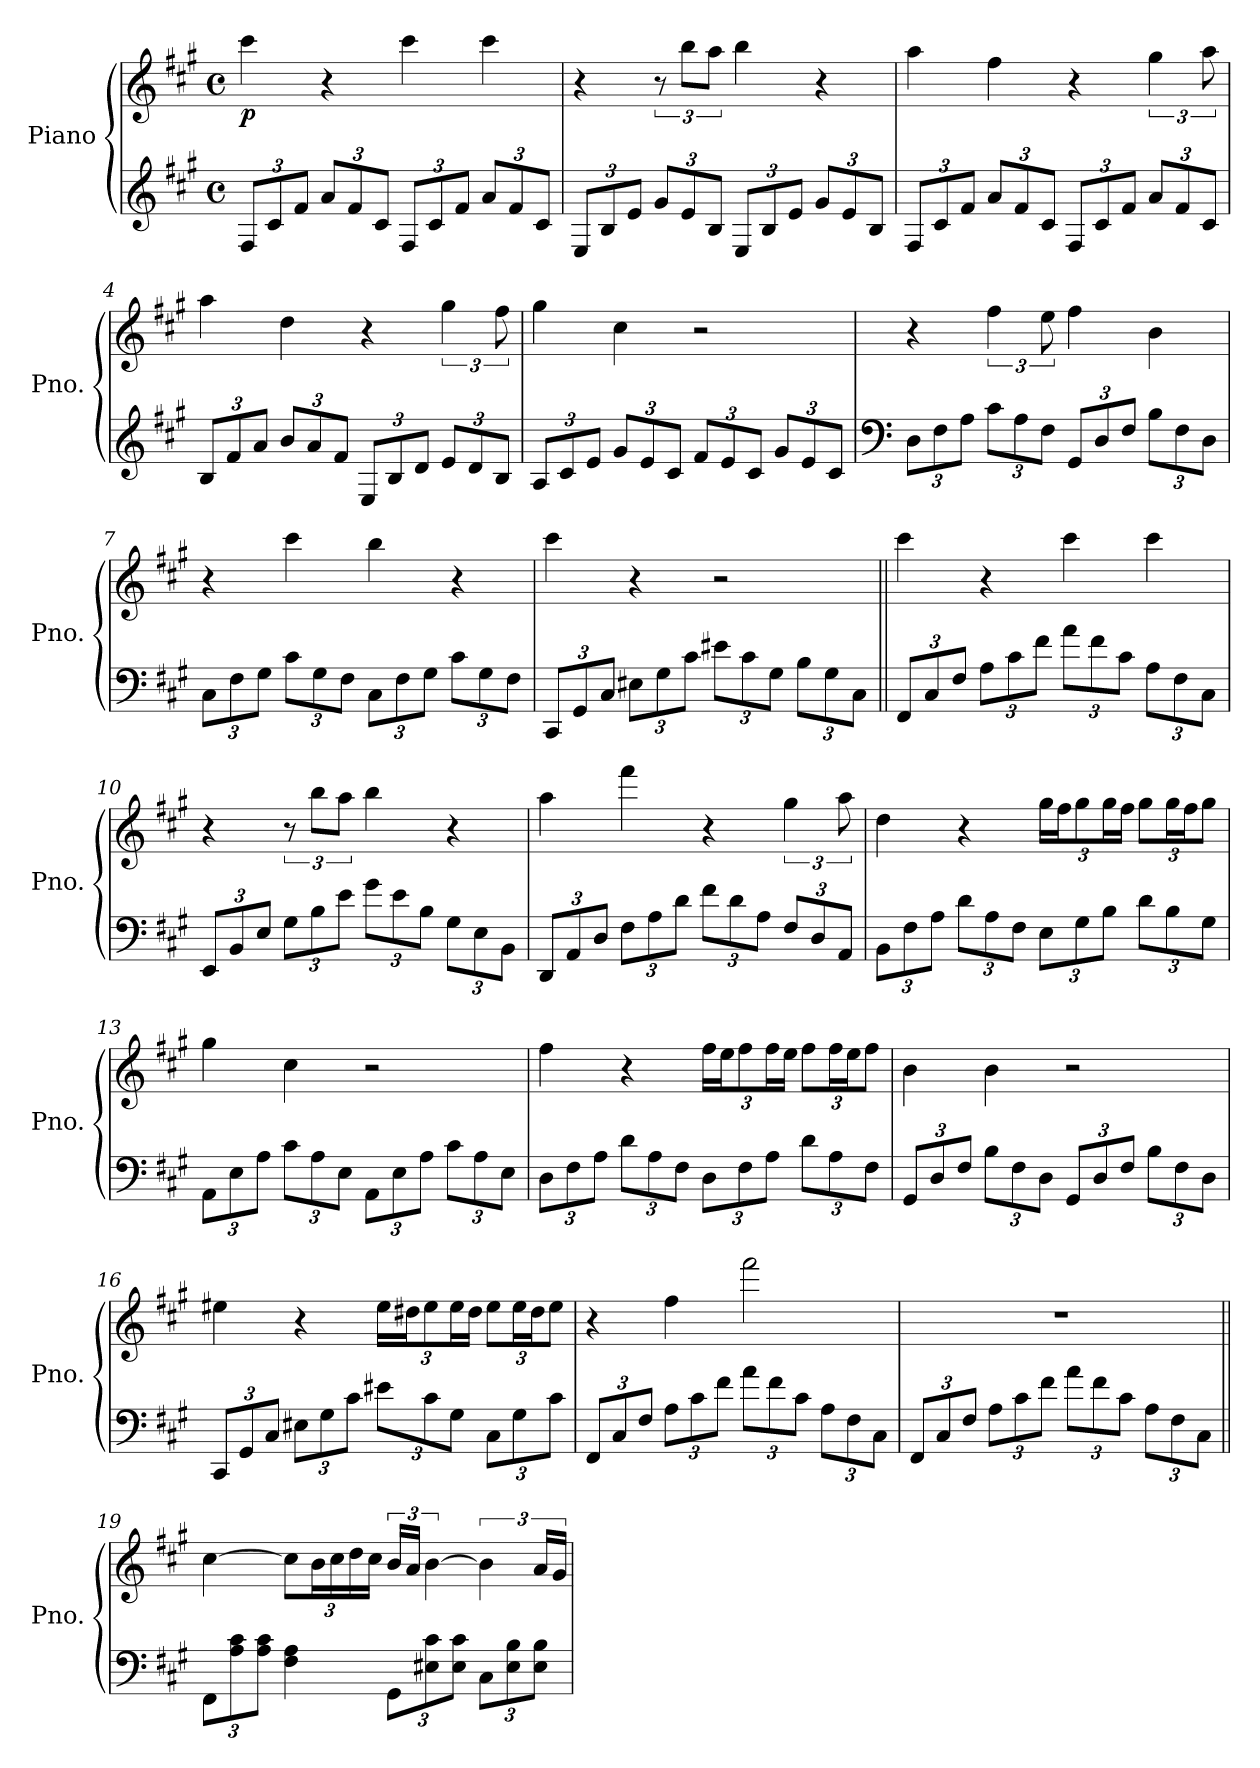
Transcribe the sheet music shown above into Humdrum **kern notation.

**kern	**kern	**dynam
*part1	*part1	*part1
*staff2	*staff1	*staff1/2
*I"Piano	*	*
*I'Pno.	*	*
*clefG2	*clefG2	*
*k[f#c#g#]	*k[f#c#g#]	*
*M4/4	*M4/4	*
*met(c)	*met(c)	*
*MM60	*MM60	*
*Xbrackettup	*	*
=1	=1	=1
!	!	!LO:DY:b
12F#/L	4ccc#\	p
12c#/	.	.
12f#/J	.	.
12a/L	4r	.
12f#/	.	.
12c#/J	.	.
12F#/L	4ccc#\	.
12c#/	.	.
12f#/J	.	.
12a/L	4ccc#\	.
12f#/	.	.
12c#/J	.	.
=2	=2	=2
12E/L	4r	.
12B/	.	.
12e/J	.	.
12g#/L	12r	.
12e/	12bb\L	.
12B/J	12aa\J	.
12E/L	4bb\	.
12B/	.	.
12e/J	.	.
12g#/L	4r	.
12e/	.	.
12B/J	.	.
=3	=3	=3
12F#/L	4aa\	.
12c#/	.	.
12f#/J	.	.
12a/L	4ff#\	.
12f#/	.	.
12c#/J	.	.
12F#/L	4r	.
12c#/	.	.
12f#/J	.	.
12a/L	6gg#\	.
12f#/	.	.
12c#/J	12aa\	.
!!LO:LB:g=z
=4	=4	=4
12B/L	4aa\	.
12f#/	.	.
12a/J	.	.
12b/L	4dd\	.
12a/	.	.
12f#/J	.	.
12E/L	4r	.
12B/	.	.
12d/J	.	.
12e/L	6gg#\	.
12d/	.	.
12B/J	12ff#\	.
=5	=5	=5
12A/L	4gg#\	.
12c#/	.	.
12e/J	.	.
12g#/L	4cc#\	.
12e/	.	.
12c#/J	.	.
12f#/L	2r	.
12e/	.	.
12c#/J	.	.
12g#/L	.	.
12e/	.	.
12c#/J	.	.
=6	=6	=6
*clefF4	*	*
12D\L	4r	.
12F#\	.	.
12A\J	.	.
12c#\L	6ff#\	.
12A\	.	.
12F#\J	12ee\	.
12GG#/L	4ff#\	.
12D/	.	.
12F#/J	.	.
12B\L	4b\	.
12F#\	.	.
12D\J	.	.
!!LO:LB:g=z
=7	=7	=7
12C#\L	4r	.
12F#\	.	.
12G#\J	.	.
12c#\L	4ccc#\	.
12G#\	.	.
12F#\J	.	.
12C#\L	4bb\	.
12F#\	.	.
12G#\J	.	.
12c#\L	4r	.
12G#\	.	.
12F#\J	.	.
=8	=8	=8
12CC#/L	4ccc#\	.
12GG#/	.	.
12C#/J	.	.
12E#X\L	4r	.
12G#\	.	.
12c#\J	.	.
12e#X\L	2r	.
12c#\	.	.
12G#\J	.	.
12B\L	.	.
12G#\	.	.
12C#\J	.	.
=9||	=9||	=9||
12FF#/L	4ccc#\	.
12C#/	.	.
12F#/J	.	.
12A\L	4r	.
12c#\	.	.
12f#\J	.	.
12a\L	4ccc#\	.
12f#\	.	.
12c#\J	.	.
12A\L	4ccc#\	.
12F#\	.	.
12C#\J	.	.
!!LO:LB:g=z
=10	=10	=10
12EE/L	4r	.
12BB/	.	.
12E/J	.	.
12G#\L	12r	.
12B\	12bb\L	.
12e\J	12aa\J	.
12g#\L	4bb\	.
12e\	.	.
12B\J	.	.
12G#\L	4r	.
12E\	.	.
12BB\J	.	.
=11	=11	=11
12DD/L	4aa\	.
12AA/	.	.
12D/J	.	.
12F#\L	4fff#\	.
12A\	.	.
12d\J	.	.
12f#\L	4r	.
12d\	.	.
12A\J	.	.
12F#/L	6gg#\	.
12D/	.	.
12AA/J	12aa\	.
=12	=12	=12
12BB\L	4dd\	.
12F#\	.	.
12A\J	.	.
12d\L	4r	.
12A\	.	.
12F#\J	.	.
*	*Xbrackettup	*
12E\L	24gg#\LL	.
.	24ff#\J	.
12G#\	12gg#\	.
12B\J	24gg#\L	.
.	24ff#\JJ	.
12d\L	12gg#\L	.
12B\	24gg#\L	.
.	24ff#\J	.
12G#\J	12gg#\J	.
!!LO:LB:g=z
=13	=13	=13
12AA\L	4gg#\	.
12E\	.	.
12A\J	.	.
12c#\L	4cc#\	.
12A\	.	.
12E\J	.	.
12AA\L	2r	.
12E\	.	.
12A\J	.	.
12c#\L	.	.
12A\	.	.
12E\J	.	.
=14	=14	=14
12D\L	4ff#\	.
12F#\	.	.
12A\J	.	.
12d\L	4r	.
12A\	.	.
12F#\J	.	.
12D\L	24ff#\LL	.
.	24ee\J	.
12F#\	12ff#\	.
12A\J	24ff#\L	.
.	24ee\JJ	.
12d\L	12ff#\L	.
12A\	24ff#\L	.
.	24ee\J	.
12F#\J	12ff#\J	.
=15	=15	=15
12GG#/L	4b\	.
12D/	.	.
12F#/J	.	.
12B\L	4b\	.
12F#\	.	.
12D\J	.	.
12GG#/L	2r	.
12D/	.	.
12F#/J	.	.
12B\L	.	.
12F#\	.	.
12D\J	.	.
!!LO:PB:g=z
=16	=16	=16
12CC#/L	4ee#X\	.
12GG#/	.	.
12C#/J	.	.
12E#X\L	4r	.
12G#\	.	.
12c#\J	.	.
12e#X\L	24ee#\LL	.
.	24dd#X\J	.
12c#\	12ee#\	.
12G#\J	24ee#\L	.
.	24dd#\JJ	.
12C#\L	12ee#\L	.
12G#\	24ee#\L	.
.	24dd#\J	.
12c#\J	12ee#\J	.
=17	=17	=17
12FF#/L	4r	.
12C#/	.	.
12F#/J	.	.
12A\L	4ff#\	.
12c#\	.	.
12f#\J	.	.
12a\L	2fff#\	.
12f#\	.	.
12c#\J	.	.
12A\L	.	.
12F#\	.	.
12C#\J	.	.
!!LO:LB:g=z
=18	=18	=18
12FF#/L	1r	.
12C#/	.	.
12F#/J	.	.
12A\L	.	.
12c#\	.	.
12f#\J	.	.
12a\L	.	.
12f#\	.	.
12c#\J	.	.
12A\L	.	.
12F#\	.	.
12C#\J	.	.
=19||	=19||	=19||
12FF#\L	[4cc#\	.
12A\ 12c#\	.	.
12A\ 12c#\J	.	.
4F#\ 4A\	12cc#\L]	.
.	24b\L	.
.	24cc#\	.
.	24dd\	.
.	24cc#\JJ	.
*	*brackettup	*
12GG#\L	24b/LL	.
.	24a/JJ	.
12E#X\ 12c#\	[6b\	.
12E#\ 12c#\J	.	.
12C#\L	6b\]	.
12E#\ 12B\	.	.
12E#\ 12B\J	24a/LL	.
.	24g#/JJ	.
=	=	=
*-	*-	*-
